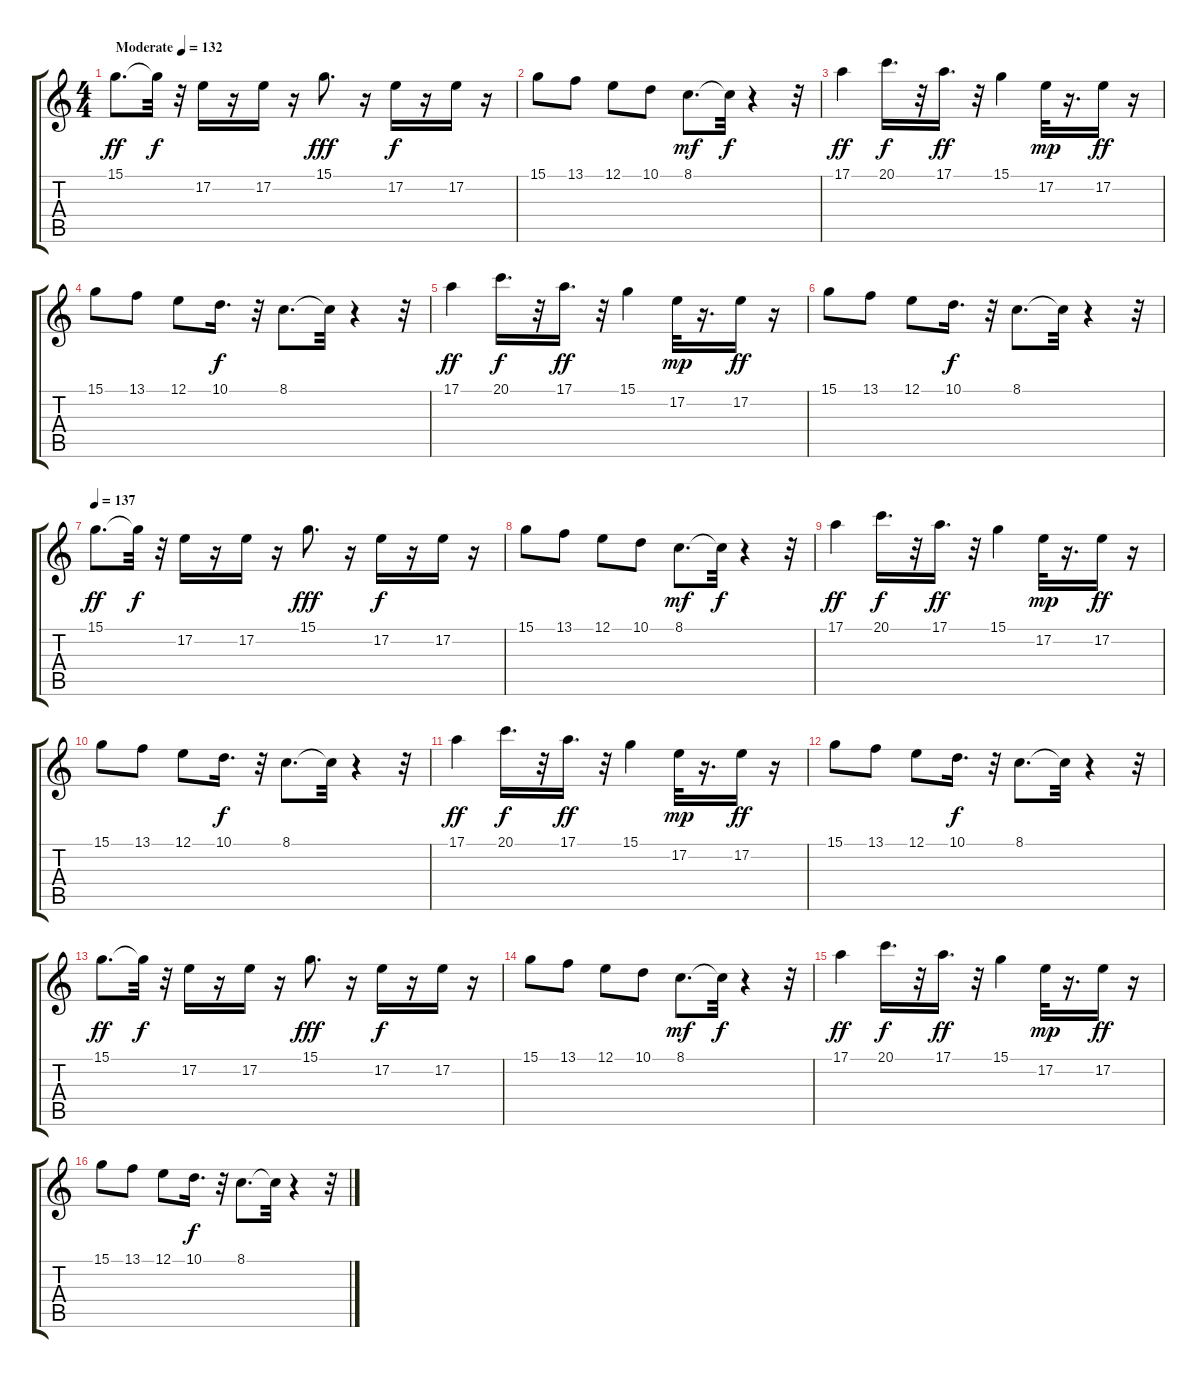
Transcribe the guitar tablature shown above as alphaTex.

\track "" {instrument vibraphone}
\staff {score tabs}
\tuning (E4 B3 G3 D3 A2 E2) {hide}
\ts (4 4)
\tempo (132 "Moderate")
\clef g2
\ks c
15.1.8{d dy ff instrument vibraphone} 15.1{t}.32{dy f} r.32 17.2.16 r.16 17.2.16 r.16 15.1.8{d dy fff} r.16 17.2.16{dy f} r.16 17.2.16 r.16 |
15.1.8 13.1.8 12.1.8 10.1.8 8.1.8{d dy mf} 8.1{t}.32{dy f} r.4 r.32 |
17.1.4{dy ff} 20.1.16{d dy f} r.32 17.1.16{d dy ff} r.32 15.1.4 17.2.32{dy mp} r.16{d} 17.2.16{dy ff} r.16 |
15.1.8 13.1.8 12.1.8 10.1.16{d dy f} r.32 8.1.8{d} 8.1{t}.32 r.4 r.32 |
17.1.4{dy ff} 20.1.16{d dy f} r.32 17.1.16{d dy ff} r.32 15.1.4 17.2.32{dy mp} r.16{d} 17.2.16{dy ff} r.16 |
15.1.8 13.1.8 12.1.8 10.1.16{d dy f} r.32 8.1.8{d} 8.1{t}.32 r.4 r.32 |
\tempo 137
15.1.8{d dy ff} 15.1{t}.32{dy f} r.32 17.2.16 r.16 17.2.16 r.16 15.1.8{d dy fff} r.16 17.2.16{dy f} r.16 17.2.16 r.16 |
15.1.8 13.1.8 12.1.8 10.1.8 8.1.8{d dy mf} 8.1{t}.32{dy f} r.4 r.32 |
17.1.4{dy ff} 20.1.16{d dy f} r.32 17.1.16{d dy ff} r.32 15.1.4 17.2.32{dy mp} r.16{d} 17.2.16{dy ff} r.16 |
15.1.8 13.1.8 12.1.8 10.1.16{d dy f} r.32 8.1.8{d} 8.1{t}.32 r.4 r.32 |
17.1.4{dy ff} 20.1.16{d dy f} r.32 17.1.16{d dy ff} r.32 15.1.4 17.2.32{dy mp} r.16{d} 17.2.16{dy ff} r.16 |
15.1.8 13.1.8 12.1.8 10.1.16{d dy f} r.32 8.1.8{d} 8.1{t}.32 r.4 r.32 |
15.1.8{d dy ff} 15.1{t}.32{dy f} r.32 17.2.16 r.16 17.2.16 r.16 15.1.8{d dy fff} r.16 17.2.16{dy f} r.16 17.2.16 r.16 |
15.1.8 13.1.8 12.1.8 10.1.8 8.1.8{d dy mf} 8.1{t}.32{dy f} r.4 r.32 |
17.1.4{dy ff} 20.1.16{d dy f} r.32 17.1.16{d dy ff} r.32 15.1.4 17.2.32{dy mp} r.16{d} 17.2.16{dy ff} r.16 |
15.1.8 13.1.8 12.1.8 10.1.16{d dy f} r.32 8.1.8{d} 8.1{t}.32 r.4 r.32
